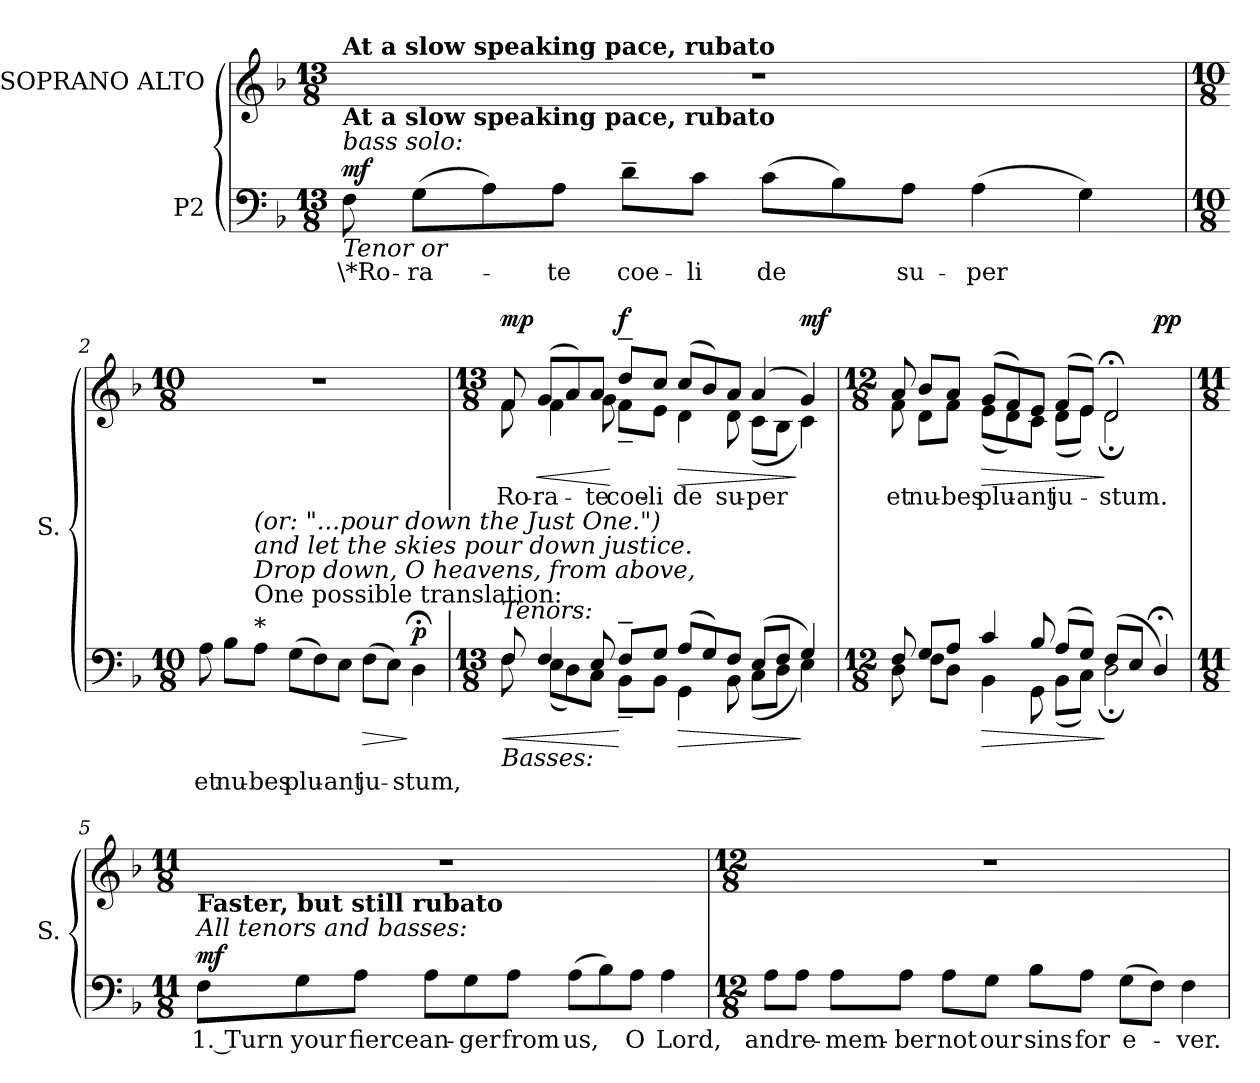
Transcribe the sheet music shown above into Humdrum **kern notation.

**kern	**text	**dynam	**kern	**text	**dynam
*part2	*part2	*part2	*part1	*part1	*part1
*staff2	*staff2	*staff2	*staff1	*staff1	*staff1
*I"P2	*	*	*I"SOPRANO ALTO	*	*
*	*	*	*I'S.	*	*
!!LO:PB:g=z
*clefF4	*	*	*clefG2	*	*
*k[b-]	*	*	*k[b-]	*	*
*d:	*	*	*d:	*	*
*M13/8	*	*	*M13/8	*	*
*MM60	*	*	*MM60	*	*
=1	=1	=1	=1	=1	=1
!	!	!	!LO:TX:a:B:t=At a slow speaking pace, rubato	!	!
!LO:TX:b:i:t=Tenor or	!	!	!	!	!
!LO:TX:i:t=bass solo&colon;	!	!	!	!	!
!LO:TX:a:B:t=At a slow speaking pace, rubato	!	!	!	!	!
!	!LO:LY:b:color=#000000	!	!LO:N:vis=1	!	!
8Fi\	\*Ro-	mf	8%13r	.	.
!	!LO:LY:b:color=#000000	!	!	!	!
(8Gi\L	-ra-	.	.	.	.
8Ai\)	.	.	.	.	.
!	!LO:LY:b:color=#000000	!	!	!	!
8Ai\J	-te	.	.	.	.
!	!LO:LY:b:color=#000000	!	!	!	!
8d~i\L	coe-	.	.	.	.
!	!LO:LY:b:color=#000000	!	!	!	!
8ci\J	-li	.	.	.	.
!	!LO:LY:b:color=#000000	!	!	!	!
(8ci\L	de	.	.	.	.
8B-i\)	.	.	.	.	.
!	!LO:LY:b:color=#000000	!	!	!	!
8Ai\J	su-	.	.	.	.
!	!LO:LY:b:color=#000000	!	!	!	!
(4Ai\	-per	.	.	.	.
4Gi\)	.	.	.	.	.
=2'	=2'	=2'	=2'	=2'	=2'
*M10/8	*	*	*M10/8	*	*
!	!LO:LY:b:color=#000000	!	!LO:N:vis=1	!	!
8Ai\	et	.	4%5r	.	.
!	!LO:LY:b:color=#000000	!	!	!	!
8B-i\L	nu-	.	.	.	.
!LO:TX:a:i:t=*	!	!	!	!	!
!LO:TX:t=One possible translation&colon;	!	!	!	!	!
!LO:TX:i:t=Drop down, O heavens, from above,	!	!	!	!	!
!LO:TX:i:t=and let the skies pour down justice.	!	!	!	!	!
!LO:TX:i:t=(or&colon; "...pour down the Just One.")	!	!	!	!	!
!	!LO:LY:b:color=#000000	!	!	!	!
8Ai\J	-bes	.	.	.	.
!	!LO:LY:b:color=#000000	!	!	!	!
(8Gi\L	plu-	.	.	.	.
8Fi\)	.	.	.	.	.
!	!LO:LY:b:color=#000000	!	!	!	!
8Ei\J	-ant	.	.	.	.
!	!LO:LY:b:color=#000000	!LO:HP:b	!	!	!
(8Fi\L	ju-	>	.	.	.
8Ei\J)	.	.	.	.	.
!	!LO:LY:b:color=#000000	!	!	!	!
4D;i\	-stum,	] p	.	.	.
!!LO:LB:g=z
=3	=3	=3	=3	=3	=3
*M13/8	*	*	*M13/8	*	*
*^	*	*	*	*	*
!	!	!	!LO:HP:b	!	!	!
!	!	!	!	!LO:TX:b:i:t=Altos&colon;	!	!
!	!	!	!	!LO:TX:a:i:t=Sopranos&colon;	!	!
!LO:TX:b:i:t=Basses&colon;	!	!	!	!	!	!
!LO:TX:a:i:t=Tenors&colon;	!	!	!	!	!	!
!	!	!	!	!	!LO:LY:b:color=#000000	!LO:HP:b
*	*	*	*	*^	*	*
8Fi/	8Fi\	.	<	8fi/	8fi\	Ro-	< mp
!	!	!	!	!	!	!LO:LY:b:color=#000000	!
4Fi/	(8Ei\L	.	.	(8gi/L	4fi\	-ra-	.
.	8Di\)	.	.	8ai/)	.	.	.
!	!	!	!	!	!	!LO:LY:b:color=#000000	!
8Ei/	8Ci\J	.	.	8ai/J	8gi\	-te	.
!	!	!	!	!	!	!LO:LY:b:color=#000000	!
8F~i/L	8BB-~i\L	.	[	8dd~i/L	8f~i\L	coe-	[ f
!	!	!	!	!	!	!LO:LY:b:color=#000000	!
8Gi/J	8BB-i\J	.	.	8cci/J	8ei\J	-li	.
!	!	!	!LO:HP:b	!	!	!	!
!	!	!	!	!	!	!LO:LY:b:color=#000000	!LO:HP:b
(8Ai/L	4GGi\	.	>	(8cci/L	4di\	de	>
8Gi/)	.	.	.	8b-i/)	.	.	.
!	!	!	!	!	!	!LO:LY:b:color=#000000	!
8Fi/J	8BB-i\	.	.	8ai/J	8di\	su-	.
!	!	!	!	!	!	!LO:LY:b:color=#000000	!
(8Ei/L	(8Ci\L	.	.	(4ai/	(8ci\L	-per	.
8Fi/J	8Di\J	.	.	.	8B-i\J	.	.
4Gi/)	4Ei\)	.	]	4gi/)	4ci\)	.	] mf
*	*	*	*	*v	*v	*	*
=4	=4	=4	=4	=4	=4	=4
*M12/8	*	*	*	*M12/8	*	*
*	*	*	*	*^	*	*
!	!	!	!	!	!	!LO:LY:b:color=#000000	!
*	*	*	*	*	*^	*	*
8Fi/	8Di\	.	.	8aZi/	8fi\	1ryy	et	.
!	!	!	!	!	!	!	!LO:LY:b:color=#000000	!
8Gi/L	8Fi\L	.	.	8b-i/L	8di\L	.	nu-	.
!	!	!	!	!	!	!	!LO:LY:b:color=#000000	!
8Ai/J	8Di\J	.	.	8ai/J	8fi\J	.	-bes	.
!	!	!	!LO:HP:b	!	!	!	!	!
!	!	!	!	!	!	!	!LO:LY:b:color=#000000	!LO:HP:b
4ci/	4BB-i\	.	>	(8gi/L	(8ei\L	.	plu-	>
.	.	.	.	8fi/)	8di\)	.	.	.
!	!	!	!	!	!	!	!LO:LY:b:color=#000000	!
8B-i/	8GGi\	.	.	8ei/J	8ci\J	.	-ant	.
!	!	!	!	!	!	!	!LO:LY:b:color=#000000	!
(8Ai/L	(8BB-i\L	.	.	(8fi/L	(8di\L	.	ju-	.
8Gi/J)	8Ci\J)	.	.	8ei/J)	8ei\J)	.	.	.
!	!	!	!	!	!	!	!LO:LY:b:color=#000000	!
(8Fi/L	2D;i\	.	]	2d;i/	2d;i\	4ryy	-stum.	]
8Ei/J	.	.	.	.	.	.	.	.
4D;i/)	.	.	.	.	.	4ryy	.	pp
*v	*v	*	*	*	*	*	*	*
*	*	*	*v	*v	*v	*	*
!!LO:LB:g=z
=5	=5	=5	=5	=5	=5
*M11/8	*	*	*M11/8	*	*
*	*	*	*^	*	*
*	*	*	*	*^	*	*
!	!	!	!LO:TX:a:B:t=Faster, but still rubato	!	!	!	!
!LO:TX:a:i:t=All tenors and basses&colon;	!	!	!	!	!	!	!
!LO:TX:a:B:t=Faster, but still rubato	!	!	!	!	!	!	!
!	!LO:LY:b:color=#000000	!	!LO:N:vis=1	!	!	!	!
*	*	*	*v	*v	*v	*	*
8Fi\L	1. Turn	mf	8%11r	.	.
!	!LO:LY:b:color=#000000	!	!	!	!
8Gi\	your	.	.	.	.
!	!LO:LY:b:color=#000000	!	!	!	!
8Ai\J	fierce	.	.	.	.
!	!LO:LY:b:color=#000000	!	!	!	!
8Ai\L	an-	.	.	.	.
!	!LO:LY:b:color=#000000	!	!	!	!
8Gi\	-ger	.	.	.	.
!	!LO:LY:b:color=#000000	!	!	!	!
8Ai\J	from	.	.	.	.
!	!LO:LY:b:color=#000000	!	!	!	!
(8Ai\L	us,	.	.	.	.
8B-i\)	.	.	.	.	.
!	!LO:LY:b:color=#000000	!	!	!	!
8Ai\J	O	.	.	.	.
!	!LO:LY:b:color=#000000	!	!	!	!
4Ai\	Lord,	.	.	.	.
=6'	=6'	=6'	=6'	=6'	=6'
*M12/8	*	*	*M12/8	*	*
!	!LO:LY:b:color=#000000	!	!LO:N:vis=1	!	!
8Ai\L	and	.	1.r	.	.
!	!LO:LY:b:color=#000000	!	!	!	!
8Ai\J	re-	.	.	.	.
!	!LO:LY:b:color=#000000	!	!	!	!
8Ai\L	-mem-	.	.	.	.
!	!LO:LY:b:color=#000000	!	!	!	!
8Ai\J	-ber	.	.	.	.
!	!LO:LY:b:color=#000000	!	!	!	!
8Ai\L	not	.	.	.	.
!	!LO:LY:b:color=#000000	!	!	!	!
8Gi\J	our	.	.	.	.
!	!LO:LY:b:color=#000000	!	!	!	!
8B-i\L	sins	.	.	.	.
!	!LO:LY:b:color=#000000	!	!	!	!
8Ai\J	for	.	.	.	.
!	!LO:LY:b:color=#000000	!	!	!	!
(8Gi\L	e-	.	.	.	.
8Fi\J)	.	.	.	.	.
!	!LO:LY:b:color=#000000	!	!	!	!
4Fi\	-ver.	.	.	.	.
='	='	='	='	='	='
*-	*-	*-	*-	*-	*-
